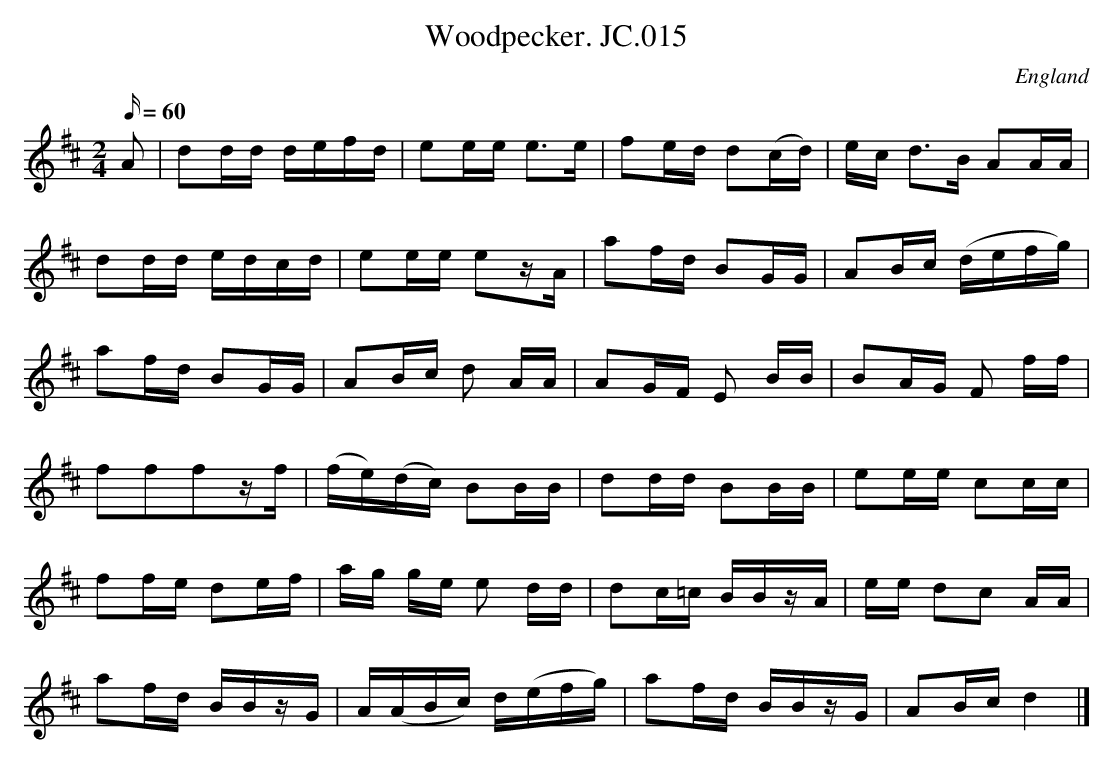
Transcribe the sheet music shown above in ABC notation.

X:1
T:Woodpecker. JC.015
M:2/4
L:1/16
Q:60
O:England
K:D
A2|d2dd defd|e2ee e3e|f2ed d2(cd)|ec d3B A2AA|!
d2dd edcd|e2ee e2zA|a2fd B2GG|A2Bc (defg)|!
a2fd B2GG|A2Bc d2 AA|A2GF E2 BB|B2AG F2 ff|!
f2f2f2zf|(fe)(dc) B2BB|d2dd B2BB|e2ee c2cc|!
f2fe d2ef|ag ge e2 dd|d2c=c BBzA|ee d2c2 AA|!
a2fd BBzG|A(ABc) d(efg)|a2fd BBzG|A2Bc d4|]
